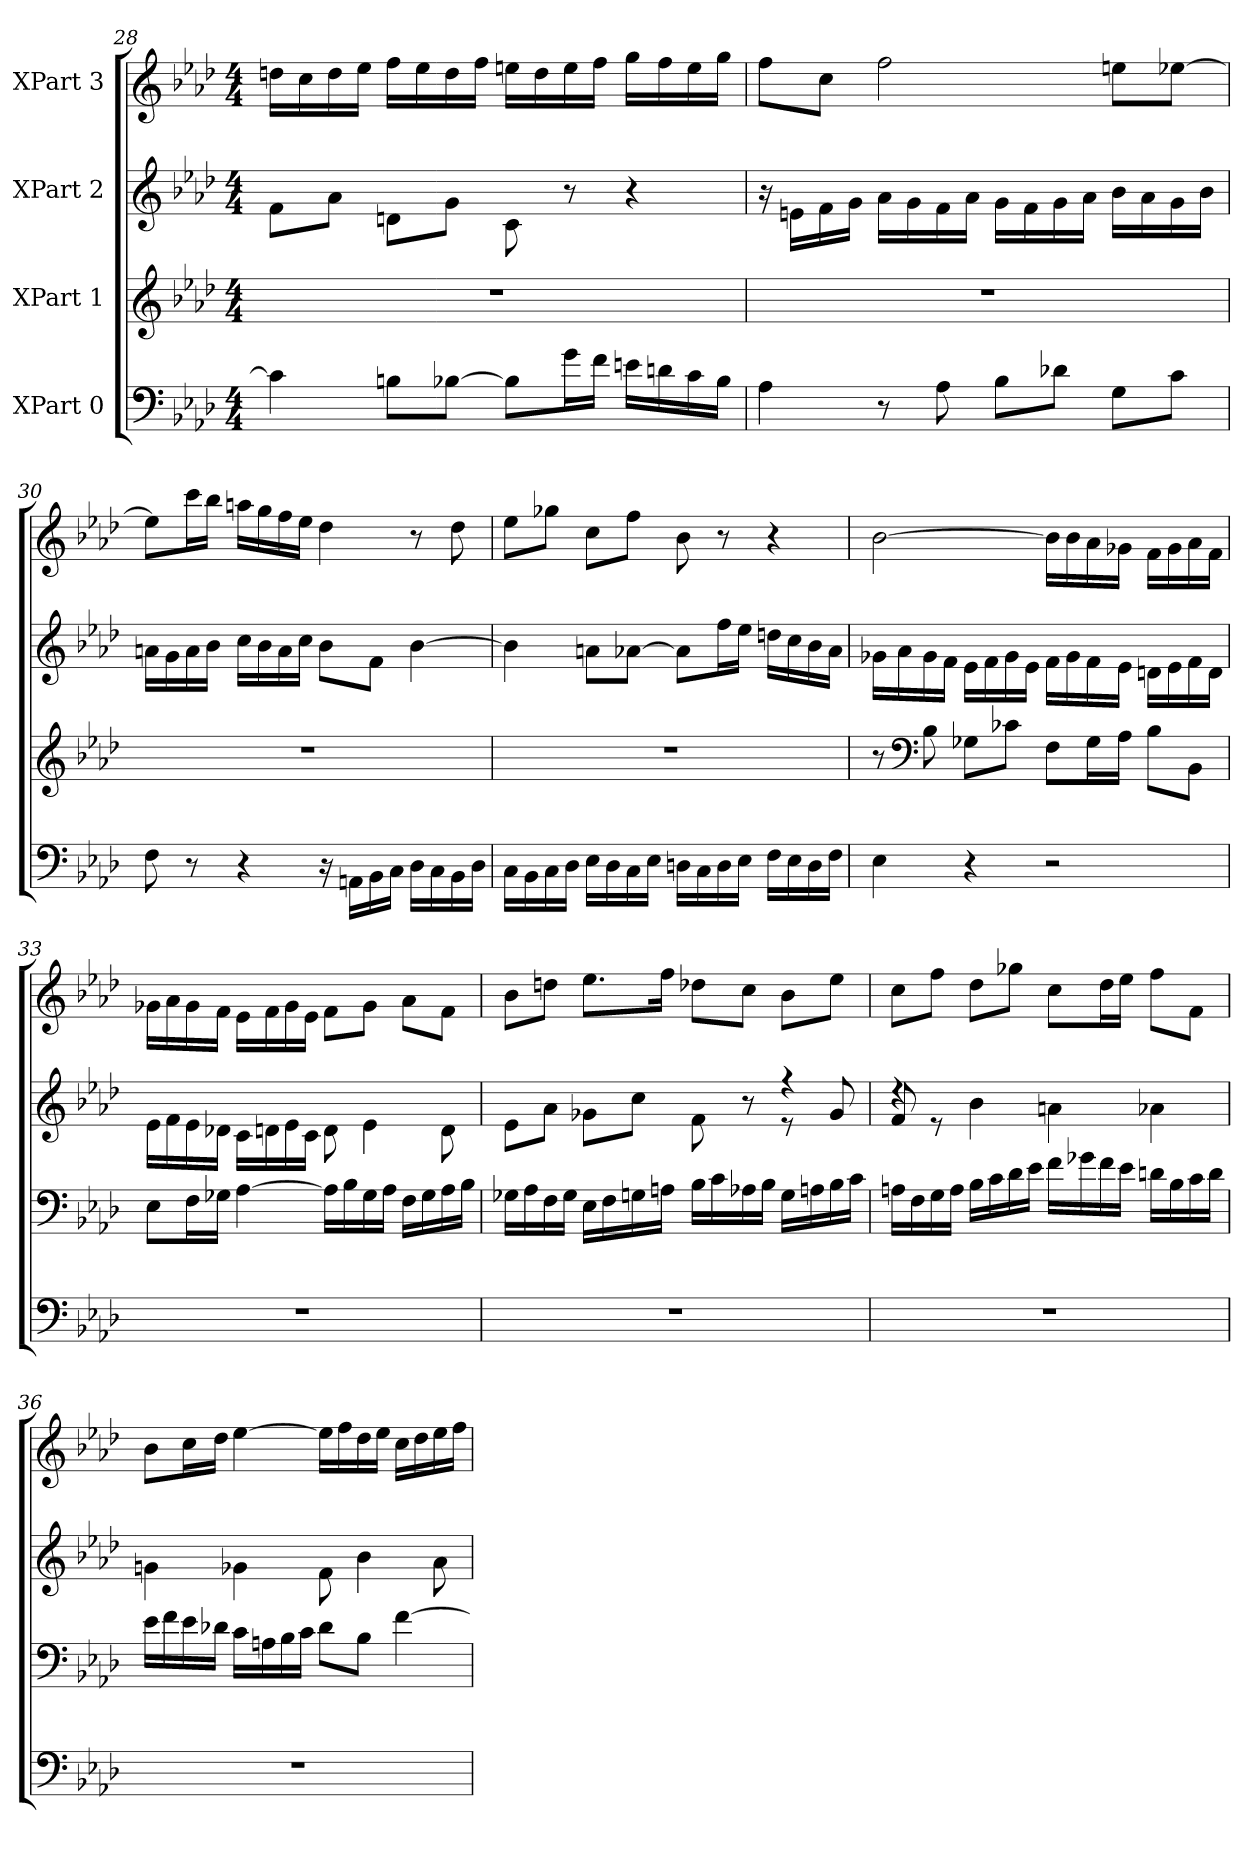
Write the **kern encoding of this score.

**kern	**kern	**kern	**kern
*part4	*part3	*part2	*part1
*staff4	*staff3	*staff2	*staff1
*I"XPart 0	*I"XPart 1	*I"XPart 2	*I"XPart 3
*clefF4	*clefG2	*clefG2	*clefG2
*k[b-e-a-d-]	*k[b-e-a-d-]	*k[b-e-a-d-]	*k[b-e-a-d-]
*M4/4	*M4/4	*M4/4	*M4/4
=28	=28	=28	=28
4c\]	1r	8f\L	16ddn\L
.	.	.	16cc\
.	.	8a-\J	16dd\
.	.	.	16ee-\J
8Bn\L	.	8dn\L	16ff\L
.	.	.	16ee-\
[8B-X\J	.	8g\J	16dd\
.	.	.	16ff\J
8B-\L]	.	8c\	16een\L
.	.	.	16dd\
16g\	.	8r	16ee\
16f\J	.	.	16ff\J
16en\L	.	4r	16gg\L
16dn\	.	.	16ff\
16c\	.	.	16ee\
16B-\J	.	.	16gg\J
=29	=29	=29	=29
4A-\	1r	16r	8ff\L
.	.	16en\L	.
.	.	16f\	8cc\J
.	.	16g\J	.
8r	.	16a-\L	2ff\
.	.	16g\	.
8A-\	.	16f\	.
.	.	16a-\J	.
8B-\L	.	16g\L	.
.	.	16f\	.
8d-X\J	.	16g\	.
.	.	16a-\J	.
8G\L	.	16b-\L	8een\L
.	.	16a-\	.
8c\J	.	16g\	[8ee-X\J
.	.	16b-\J	.
=30	=30	=30	=30
8F\	1r	16an\L	8ee-\L]
.	.	16g\	.
8r	.	16a\	16ccc\
.	.	16b-\J	16bb-\J
4r	.	16cc\L	16aan\L
.	.	16b-\	16gg\
.	.	16a\	16ff\
.	.	16cc\J	16ee-\J
16r	.	8b-\L	4dd-\
16AAn\L	.	.	.
16BB-\	.	8f\J	.
16C\J	.	.	.
16D-\L	.	[4b-\	8r
16C\	.	.	.
16BB-\	.	.	8dd-\
16D-\J	.	.	.
=31	=31	=31	=31
16C\L	1r	4b-\]	8ee-\L
16BB-\	.	.	.
16C\	.	.	8gg-X\J
16D-\J	.	.	.
16E-\L	.	8an\L	8cc\L
16D-\	.	.	.
16C\	.	[8a-X\J	8ff\J
16E-\J	.	.	.
16Dn\L	.	8a-\L]	8b-\
16C\	.	.	.
16D\	.	16ff\	8r
16E-\J	.	16ee-\J	.
16F\L	.	16ddn\L	4r
16E-\	.	16cc\	.
16D\	.	16b-\	.
16F\J	.	16a-\J	.
=32	=32	=32	=32
4E-\	8r	16g-X\L	[2b-\
.	.	16a-\	.
*	*clefF4	*	*
.	8B-\	16g-\	.
.	.	16f\J	.
4r	8G-X\L	16e-\L	.
.	.	16f\	.
.	8c-X\J	16g-\	.
.	.	16e-\J	.
2r	8F\L	16f\L	16b-\L]
.	.	16g-\	16b-\
.	16G-\	16f\	16a-\
.	16A-\J	16e-\J	16g-X\J
.	8B-\L	16dn\L	16f\L
.	.	16e-\	16g-\
.	8BB-\J	16f\	16a-\
.	.	16d\J	16f\J
=33	=33	=33	=33
1r	8E-\L	16e-\L	16g-X\L
.	.	16f\	16a-\
.	16F\	16e-\	16g-\
.	16G-X\J	16d-X\J	16f\J
.	[4A-\	16c\L	16e-\L
.	.	16dn\	16f\
.	.	16e-\	16g-\
.	.	16c\J	16e-\J
.	16A-\L]	8d\	8f\L
.	16B-\	.	.
.	16G-\	4e-\	8g-\J
.	16A-\J	.	.
.	16F\L	.	8a-\L
.	16G-\	.	.
.	16A-\	8d\	8f\J
.	16B-\J	.	.
=34	=34	=34	=34
*	*	*^	*
1r	16G-X\L	8e-\L	2.ryy	8b-\L
.	16A-\	.	.	.
.	16F\	8a-\J	.	8ddn\J
.	16G-\J	.	.	.
.	16E-\L	8g-X\L	.	8.ee-\L
.	16F\	.	.	.
.	16Gn\	8cc\J	.	.
.	16An\J	.	.	16ff\J
.	16B-\L	8f\	.	8dd-X\L
.	16c\	.	.	.
.	16A-X\	8r	.	8cc\J
.	16B-\J	.	.	.
.	16G\L	4r	8r	8b-\L
.	16An\	.	.	.
.	16B-\	.	8g-/	8ee-\J
.	16c\J	.	.	.
=35	=35	=35	=35	=35
1r	16An\L	4r	8f/	8cc\L
.	16F\	.	.	.
.	16G\	.	8r	8ff\J
.	16A\J	.	.	.
.	16B-\L	4b-\	2.ryy	8dd-\L
.	16c\	.	.	.
.	16d-\	.	.	8gg-X\J
.	16e-\J	.	.	.
.	16f\L	4an\	.	8cc\L
.	16g-X\	.	.	.
.	16f\	.	.	16dd-\
.	16e-\J	.	.	16ee-\J
.	16dn\L	4a-X\	.	8ff\L
.	16B-\	.	.	.
.	16c\	.	.	8f\J
.	16d\J	.	.	.
*	*	*v	*v	*
=36	=36	=36	=36
1r	16e-\L	4gn\	8b-\L
.	16f\	.	.
.	16e-\	.	16cc\
.	16d-X\J	.	16dd-\J
.	16c\L	4g-X\	[4ee-\
.	16An\	.	.
.	16B-\	.	.
.	16c\J	.	.
.	8d-\L	8f\	16ee-\L]
.	.	.	16ff\
.	8B-\J	4b-\	16dd-\
.	.	.	16ee-\J
.	[4f\	.	16cc\L
.	.	.	16dd-\
.	.	8a-\	16ee-\
.	.	.	16ff\J
=	=	=	=
*-	*-	*-	*-
